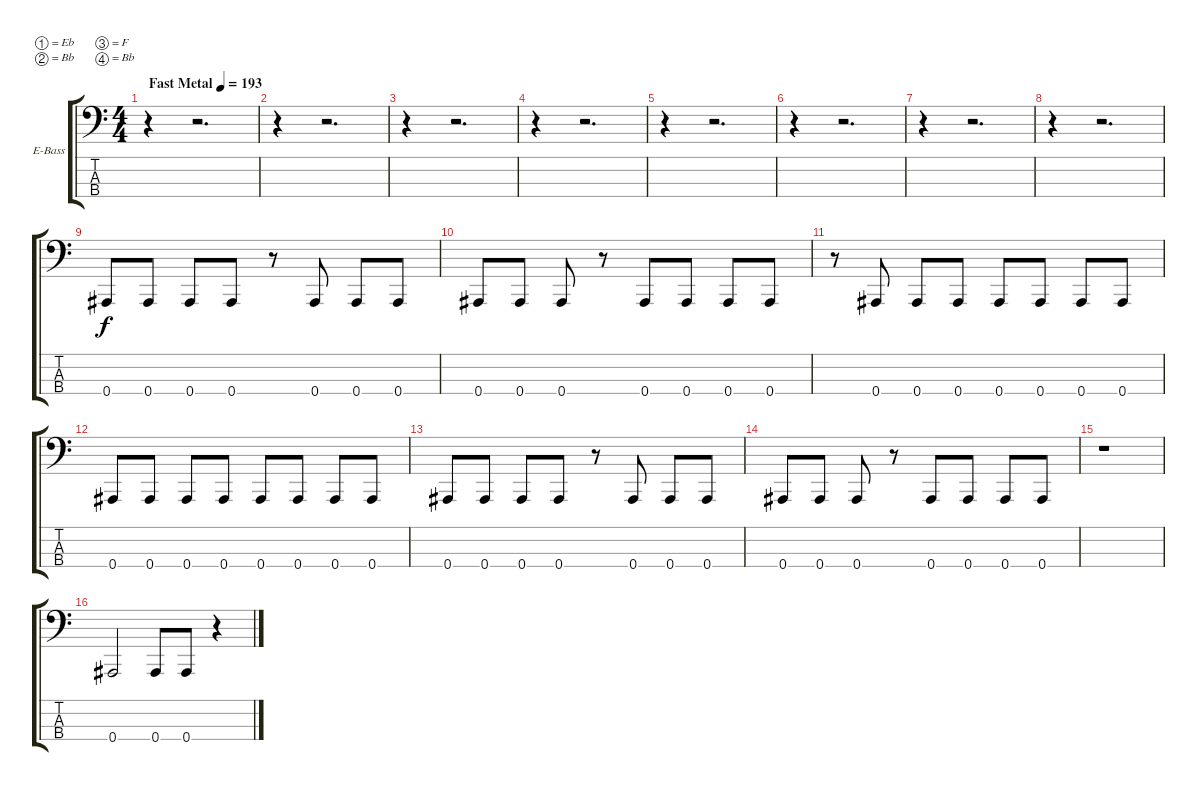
\bracketExtendMode groupsimilarinstruments
\firstSystemTrackNameOrientation horizontal
\otherSystemsTrackNameOrientation horizontal
\track ("Matt Kean" "E-Bass") {instrument electricbassfinger}
\staff {score tabs}
\tuning (Eb2 Bb1 F1 Bb0)
\ts (4 4)
\beaming (8 2 2 2 2)
\tempo (193 "Fast Metal")
\clef f4
\ks c
r.4{dy f instrument electricbassfinger} r.2{d} |
r.4 r.2{d} |
r.4 r.2{d} |
r.4 r.2{d} |
r.4 r.2{d} |
r.4 r.2{d} |
r.4 r.2{d} |
r.4 r.2{d} |
0.4.8 0.4.8 0.4.8 0.4.8 r.8 0.4.8 0.4.8 0.4.8 |
0.4.8 0.4.8 0.4.8 r.8 0.4.8 0.4.8 0.4.8 0.4.8 |
r.8 0.4.8 0.4.8 0.4.8 0.4.8 0.4.8 0.4.8 0.4.8 |
0.4.8 0.4.8 0.4.8 0.4.8 0.4.8 0.4.8 0.4.8 0.4.8 |
0.4.8 0.4.8 0.4.8 0.4.8 r.8 0.4.8 0.4.8 0.4.8 |
0.4.8 0.4.8 0.4.8 r.8 0.4.8 0.4.8 0.4.8 0.4.8 |
r.1 |
0.4.2 0.4.8 0.4.8 r.4
